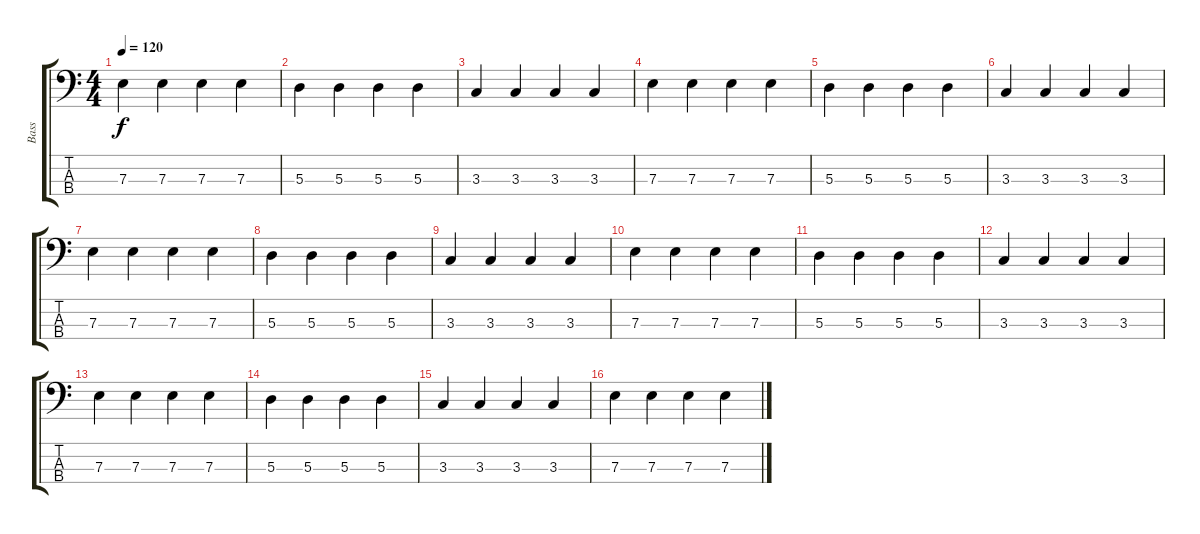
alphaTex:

\track ("Bass" "Bass") {instrument electricbassfinger}
\staff {score tabs}
\tuning (G2 D2 A1 E1) {hide}
\ts (4 4)
\tempo 120
\clef f4
\ks c
7.3.4{dy f} 7.3.4 7.3.4 7.3.4 |
5.3.4 5.3.4 5.3.4 5.3.4 |
3.3.4 3.3.4 3.3.4 3.3.4 |
7.3.4 7.3.4 7.3.4 7.3.4 |
5.3.4 5.3.4 5.3.4 5.3.4 |
3.3.4 3.3.4 3.3.4 3.3.4 |
7.3.4 7.3.4 7.3.4 7.3.4 |
5.3.4 5.3.4 5.3.4 5.3.4 |
3.3.4 3.3.4 3.3.4 3.3.4 |
7.3.4 7.3.4 7.3.4 7.3.4 |
5.3.4 5.3.4 5.3.4 5.3.4 |
3.3.4 3.3.4 3.3.4 3.3.4 |
7.3.4 7.3.4 7.3.4 7.3.4 |
5.3.4 5.3.4 5.3.4 5.3.4 |
3.3.4 3.3.4 3.3.4 3.3.4 |
7.3.4 7.3.4 7.3.4 7.3.4
